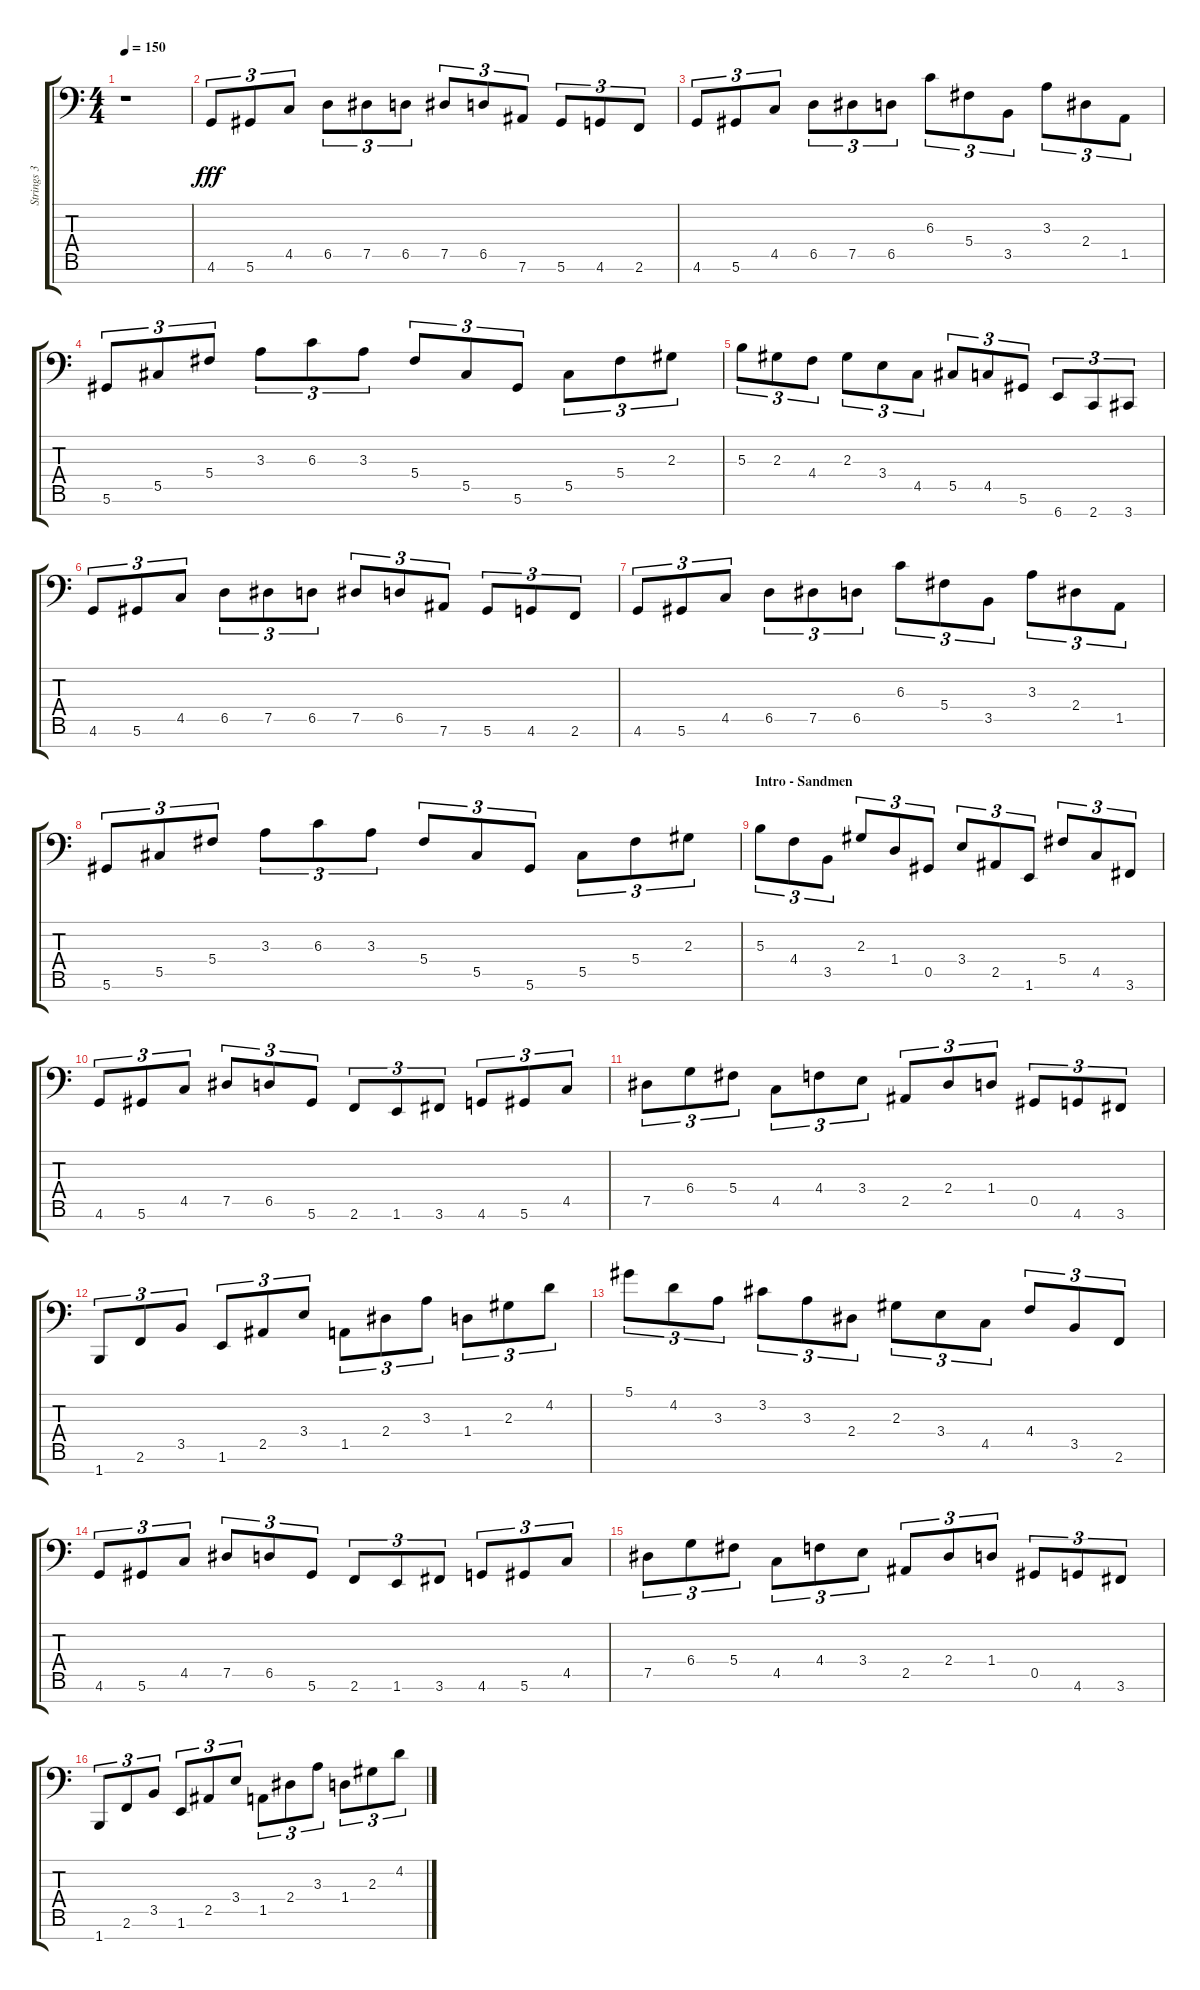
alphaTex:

\track ("Strings 3" "Strings 3") {instrument stringensemble1}
\staff {score tabs}
\tuning (Eb4 Bb3 Gb3 Db3 Ab2 Eb2 Bb1) {hide}
\ts (4 4)
\tempo 150
\clef f4
\ks c
r.1{dy fff instrument stringensemble1} |
4.6.8{tu (3 2)} 5.6.8{tu (3 2)} 4.5.8{tu (3 2)} 6.5.8{tu (3 2)} 7.5.8{tu (3 2)} 6.5.8{tu (3 2)} 7.5.8{tu (3 2)} 6.5.8{tu (3 2)} 7.6.8{tu (3 2)} 5.6.8{tu (3 2)} 4.6.8{tu (3 2)} 2.6.8{tu (3 2)} |
4.6.8{tu (3 2)} 5.6.8{tu (3 2)} 4.5.8{tu (3 2)} 6.5.8{tu (3 2)} 7.5.8{tu (3 2)} 6.5.8{tu (3 2)} 6.3.8{tu (3 2)} 5.4.8{tu (3 2)} 3.5.8{tu (3 2)} 3.3.8{tu (3 2)} 2.4.8{tu (3 2)} 1.5.8{tu (3 2)} |
5.6.8{tu (3 2)} 5.5.8{tu (3 2)} 5.4.8{tu (3 2)} 3.3.8{tu (3 2)} 6.3.8{tu (3 2)} 3.3.8{tu (3 2)} 5.4.8{tu (3 2)} 5.5.8{tu (3 2)} 5.6.8{tu (3 2)} 5.5.8{tu (3 2)} 5.4.8{tu (3 2)} 2.3.8{tu (3 2)} |
5.3.8{tu (3 2)} 2.3.8{tu (3 2)} 4.4.8{tu (3 2)} 2.3.8{tu (3 2)} 3.4.8{tu (3 2)} 4.5.8{tu (3 2)} 5.5.8{tu (3 2)} 4.5.8{tu (3 2)} 5.6.8{tu (3 2)} 6.7.8{tu (3 2)} 2.7.8{tu (3 2)} 3.7.8{tu (3 2)} |
4.6.8{tu (3 2)} 5.6.8{tu (3 2)} 4.5.8{tu (3 2)} 6.5.8{tu (3 2)} 7.5.8{tu (3 2)} 6.5.8{tu (3 2)} 7.5.8{tu (3 2)} 6.5.8{tu (3 2)} 7.6.8{tu (3 2)} 5.6.8{tu (3 2)} 4.6.8{tu (3 2)} 2.6.8{tu (3 2)} |
4.6.8{tu (3 2)} 5.6.8{tu (3 2)} 4.5.8{tu (3 2)} 6.5.8{tu (3 2)} 7.5.8{tu (3 2)} 6.5.8{tu (3 2)} 6.3.8{tu (3 2)} 5.4.8{tu (3 2)} 3.5.8{tu (3 2)} 3.3.8{tu (3 2)} 2.4.8{tu (3 2)} 1.5.8{tu (3 2)} |
5.6.8{tu (3 2)} 5.5.8{tu (3 2)} 5.4.8{tu (3 2)} 3.3.8{tu (3 2)} 6.3.8{tu (3 2)} 3.3.8{tu (3 2)} 5.4.8{tu (3 2)} 5.5.8{tu (3 2)} 5.6.8{tu (3 2)} 5.5.8{tu (3 2)} 5.4.8{tu (3 2)} 2.3.8{tu (3 2)} |
\section ("" "Intro - Sandmen")
5.3.8{tu (3 2)} 4.4.8{tu (3 2)} 3.5.8{tu (3 2)} 2.3.8{tu (3 2)} 1.4.8{tu (3 2)} 0.5.8{tu (3 2)} 3.4.8{tu (3 2)} 2.5.8{tu (3 2)} 1.6.8{tu (3 2)} 5.4.8{tu (3 2)} 4.5.8{tu (3 2)} 3.6.8{tu (3 2)} |
4.6.8{tu (3 2)} 5.6.8{tu (3 2)} 4.5.8{tu (3 2)} 7.5.8{tu (3 2)} 6.5.8{tu (3 2)} 5.6.8{tu (3 2)} 2.6.8{tu (3 2)} 1.6.8{tu (3 2)} 3.6.8{tu (3 2)} 4.6.8{tu (3 2)} 5.6.8{tu (3 2)} 4.5.8{tu (3 2)} |
7.5.8{tu (3 2)} 6.4.8{tu (3 2)} 5.4.8{tu (3 2)} 4.5.8{tu (3 2)} 4.4.8{tu (3 2)} 3.4.8{tu (3 2)} 2.5.8{tu (3 2)} 2.4.8{tu (3 2)} 1.4.8{tu (3 2)} 0.5.8{tu (3 2)} 4.6.8{tu (3 2)} 3.6.8{tu (3 2)} |
1.7.8{tu (3 2)} 2.6.8{tu (3 2)} 3.5.8{tu (3 2)} 1.6.8{tu (3 2)} 2.5.8{tu (3 2)} 3.4.8{tu (3 2)} 1.5.8{tu (3 2)} 2.4.8{tu (3 2)} 3.3.8{tu (3 2)} 1.4.8{tu (3 2)} 2.3.8{tu (3 2)} 4.2.8{tu (3 2)} |
5.1.8{tu (3 2)} 4.2.8{tu (3 2)} 3.3.8{tu (3 2)} 3.2.8{tu (3 2)} 3.3.8{tu (3 2)} 2.4.8{tu (3 2)} 2.3.8{tu (3 2)} 3.4.8{tu (3 2)} 4.5.8{tu (3 2)} 4.4.8{tu (3 2)} 3.5.8{tu (3 2)} 2.6.8{tu (3 2)} |
4.6.8{tu (3 2)} 5.6.8{tu (3 2)} 4.5.8{tu (3 2)} 7.5.8{tu (3 2)} 6.5.8{tu (3 2)} 5.6.8{tu (3 2)} 2.6.8{tu (3 2)} 1.6.8{tu (3 2)} 3.6.8{tu (3 2)} 4.6.8{tu (3 2)} 5.6.8{tu (3 2)} 4.5.8{tu (3 2)} |
7.5.8{tu (3 2)} 6.4.8{tu (3 2)} 5.4.8{tu (3 2)} 4.5.8{tu (3 2)} 4.4.8{tu (3 2)} 3.4.8{tu (3 2)} 2.5.8{tu (3 2)} 2.4.8{tu (3 2)} 1.4.8{tu (3 2)} 0.5.8{tu (3 2)} 4.6.8{tu (3 2)} 3.6.8{tu (3 2)} |
1.7.8{tu (3 2)} 2.6.8{tu (3 2)} 3.5.8{tu (3 2)} 1.6.8{tu (3 2)} 2.5.8{tu (3 2)} 3.4.8{tu (3 2)} 1.5.8{tu (3 2)} 2.4.8{tu (3 2)} 3.3.8{tu (3 2)} 1.4.8{tu (3 2)} 2.3.8{tu (3 2)} 4.2.8{tu (3 2)}
